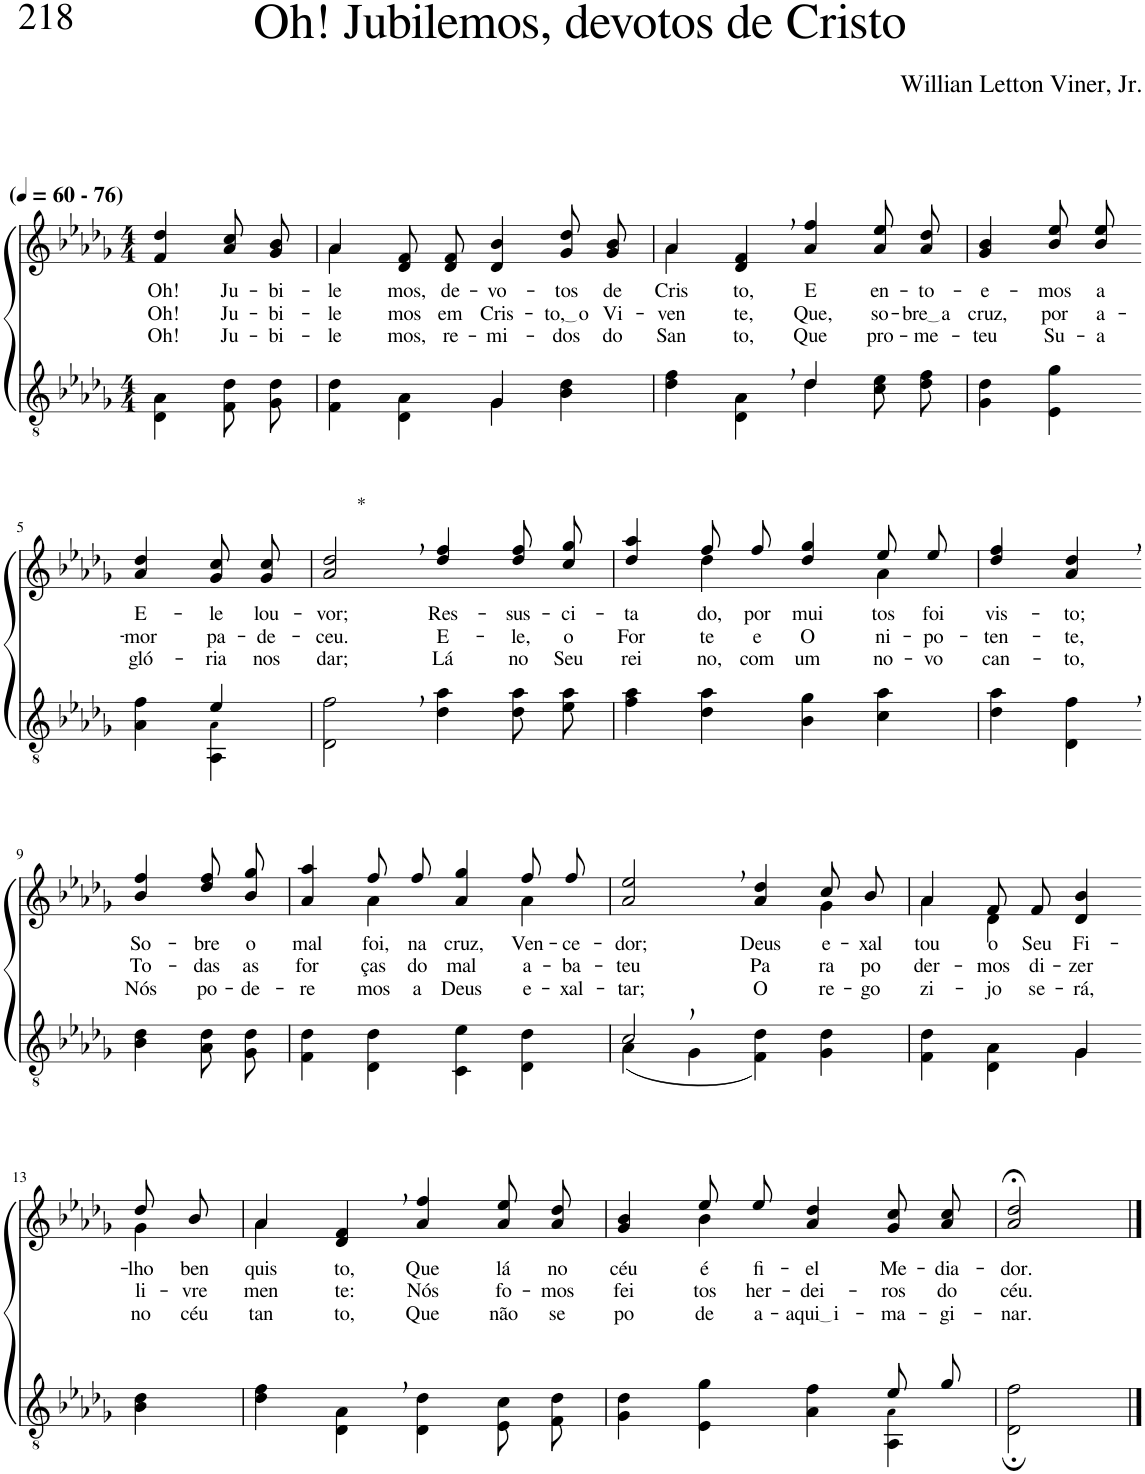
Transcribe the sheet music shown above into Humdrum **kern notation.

**kern	**kern	**text	**text	**text
*part2	*part1	*part1	*part1	*part1
*staff2	*staff1	*staff1	*staff1	*staff1
*I"Parte III e IV	*I"Parte I e II	*	*	*
*clefGv2	*clefG2	*	*	*
*Trd3c5	*Trd3c5	*	*	*
*k[b-e-a-d-g-]	*k[b-e-a-d-g-]	*	*	*
*M4/4	*M4/4	*	*	*
*MM60	*MM60	*	*	*
=1	=1	=1	=1	=1
!	!LO:TX:a:B:t=(	!	!	!
!	!LO:TX:a:B:t=- 76)	!	!	!
!	!	!LO:LY:b	!LO:LY:b	!LO:LY:b
4D-\ 4A-\	4f/ 4dd-/	Oh!	Oh!	Oh!
!	!	!LO:LY:b	!LO:LY:b	!LO:LY:b
8F/ 8d-/L	8a-/ 8cc/L	Ju-	Ju-	Ju-
!	!	!LO:LY:b	!LO:LY:b	!LO:LY:b
8G-/ 8d-/J	8g-/ 8b-/J	-bi-	-bi-	-bi-
=2	=2	=2	=2	=2
*^	*	*	*	*
!	!	!	!LO:LY:b	!LO:LY:b	!LO:LY:b
*	*	*^	*	*	*
4F\ 4d-\	2ryy	4a-\	4a-/	-le-	-le-	-le-
!	!	!	!	!LO:LY:b	!LO:LY:b	!LO:LY:b
4D-\ 4A-\	.	2.ryy	8d-/ 8f/L	-mos,	-mos	-mos,
!	!	!	!	!LO:LY:b	!LO:LY:b	!LO:LY:b
.	.	.	8d-/ 8f/J	de-	em	re-
!	!	!	!	!LO:LY:b	!LO:LY:b	!LO:LY:b
4G-\	4G-/	.	4d-/ 4b-/	-vo-	Cris-	-mi-
!	!	!	!	!LO:LY:b	!LO:LY:b	!LO:LY:b
4B-\ 4d-\	4ryy	.	8g-/ 8dd-/L	-tos	to, o	-dos
!	!	!	!	!LO:LY:b	!LO:LY:b	!LO:LY:b
.	.	.	8g-/ 8b-/J	de	Vi-	do
=3	=3	=3	=3	=3	=3	=3
!	!	!	!	!LO:LY:b	!LO:LY:b	!LO:LY:b
2ryy	4d-\ 4f\	4a-/	4a-\	Cris-	-ven-	San-
!	!	!	!	!LO:LY:b	!LO:LY:b	!LO:LY:b
.	4D-\ 4A-\	4d-/, 4f/,	2.ryy	-to,	-te,	-to,
!	!	!	!	!LO:LY:b	!LO:LY:b	!LO:LY:b
4d-/	4d-\	4a-/ 4ff/	.	E	Que,	Que
!	!	!	!	!LO:LY:b	!LO:LY:b	!LO:LY:b
4ryy	8c\ 8e-\L	8a-\ 8ee-\L	.	en-	so-	pro-
!	!	!	!	!LO:LY:b	!LO:LY:b	!LO:LY:b
.	8d-\ 8f\J	8a-\ 8dd-\J	.	-to-	bre a	-me-
*	*	*v	*v	*	*	*
=4	=4	=4	=4	=4	=4
!	!	!	!LO:LY:b	!LO:LY:b	!LO:LY:b
*v	*v	*	*	*	*
4G-\ 4d-\	4g-/ 4b-/	-e-	cruz,	-teu
!	!	!LO:LY:b	!LO:LY:b	!LO:LY:b
4E-\ 4g-\	8b-\ 8ee-\L	-mos	por	Su-
!	!	!LO:LY:b	!LO:LY:b	!LO:LY:b
.	8b-\ 8ee-\J	a	a-	-a
!!LO:LB:g=z
=5-	=5-	=5-	=5-	=5-
*^	*	*	*	*
!	!	!	!LO:LY:b	!LO:LY:b	!LO:LY:b
4ryy	4A-\ 4f\	4a-/ 4dd-/	E-	-mor	gló-
!	!	!	!LO:LY:b	!LO:LY:b	!LO:LY:b
4e-/	4AA-\ 4A-!\	8g-/ 8cc/L	-le	pa-	-ria
!	!	!	!LO:LY:b	!LO:LY:b	!LO:LY:b
.	.	8g-/ 8cc/J	lou-	-de-	nos
*v	*v	*	*	*	*
=6	=6	=6	=6	=6
!	!LO:TX:a:t=*	!	!	!
!	!	!LO:LY:b	!LO:LY:b	!LO:LY:b
2D-\, 2f\,	2a-/, 2dd-/,	-vor;	-ceu.	dar;
!	!	!LO:LY:b	!LO:LY:b	!LO:LY:b
4d-\ 4a-\	4dd-/ 4ff/	Res-	E-	Lá
!	!	!LO:LY:b	!LO:LY:b	!LO:LY:b
8d-\ 8a-\L	8dd-\ 8ff\L	-sus-	-le,	no
!	!	!LO:LY:b	!LO:LY:b	!LO:LY:b
8e-\ 8a-\J	8cc\ 8gg-\J	-ci-	o	Seu
=7	=7	=7	=7	=7
!	!	!LO:LY:b	!LO:LY:b	!LO:LY:b
*	*^	*	*	*
4f\ 4a-\	4dd-/ 4aa-/	4ryy	-ta-	For-	rei-
!	!	!	!LO:LY:b	!LO:LY:b	!LO:LY:b
4d-\ 4a-\	8ff/L	4dd-\	-do,	-te	-no,
!	!	!	!LO:LY:b	!LO:LY:b	!LO:LY:b
.	8ff/J	.	por	e	com
!	!	!	!LO:LY:b	!LO:LY:b	!LO:LY:b
4B-\ 4g-\	4dd-/ 4gg-/	4ryy	mui-	O-	um
!	!	!	!LO:LY:b	!LO:LY:b	!LO:LY:b
4c\ 4a-\	8ee-/L	4a-\	-tos	-ni-	no-
!	!	!	!LO:LY:b	!LO:LY:b	!LO:LY:b
.	8ee-/J	.	foi	-po-	-vo
*	*v	*v	*	*	*
=8	=8	=8	=8	=8
!	!	!LO:LY:b	!LO:LY:b	!LO:LY:b
4d-\ 4a-\	4dd-/ 4ff/	vis-	-ten-	can-
!	!	!LO:LY:b	!LO:LY:b	!LO:LY:b
4D-\, 4f\,	4a-/, 4dd-/,	-to;	-te,	-to,
!!LO:LB:g=z
=9-	=9-	=9-	=9-	=9-
!	!	!LO:LY:b	!LO:LY:b	!LO:LY:b
4B-\ 4d-\	4b-/ 4ff/	So-	To-	Nós
!	!	!LO:LY:b	!LO:LY:b	!LO:LY:b
8A-\ 8d-\L	8dd-\ 8ff\L	-bre	-das	po-
!	!	!LO:LY:b	!LO:LY:b	!LO:LY:b
8G-\ 8d-\J	8b-\ 8gg-\J	o	as	-de-
=10	=10	=10	=10	=10
!	!	!LO:LY:b	!LO:LY:b	!LO:LY:b
*	*^	*	*	*
4F\ 4d-\	4a-/ 4aa-/	4ryy	mal	for-	-re-
!	!	!	!LO:LY:b	!LO:LY:b	!LO:LY:b
4D-\ 4d-\	8ff/L	4a-\	foi,	-ças	-mos
!	!	!	!LO:LY:b	!LO:LY:b	!LO:LY:b
.	8ff/J	.	na	do	a
!	!	!	!LO:LY:b	!LO:LY:b	!LO:LY:b
4C\ 4e-\	4a-/ 4gg-/	4ryy	cruz,	mal	Deus
!	!	!	!LO:LY:b	!LO:LY:b	!LO:LY:b
4D-\ 4d-\	8ff/L	4a-\	Ven-	a-	e-
!	!	!	!LO:LY:b	!LO:LY:b	!LO:LY:b
.	8ff/J	.	-ce-	-ba-	-xal-
=11	=11	=11	=11	=11	=11
*^	*	*	*	*	*
!	!	!	!	!LO:LY:b	!LO:LY:b	!LO:LY:b
2c,/	(4A-\	2a-/, 2ee-/,	2.ryy	-dor;	-teu	-tar;
.	4G-\	.	.	.	.	.
!	!	!	!	!LO:LY:b	!LO:LY:b	!LO:LY:b
2ryy	4F\ 4d-\)	4a-/ 4dd-/	.	Deus	Pa-	O
!	!	!	!	!LO:LY:b	!LO:LY:b	!LO:LY:b
.	4G-\ 4d-\	8cc/L	4g-\	e-	-ra	re-
!	!	!	!	!LO:LY:b	!LO:LY:b	!LO:LY:b
.	.	8b-/J	.	-xal-	po-	-go-
=12	=12	=12	=12	=12	=12	=12
!	!	!	!	!LO:LY:b	!LO:LY:b	!LO:LY:b
4F\ 4d-\	2ryy	4a-/	4a-\	-tou	-der-	-zi-
!	!	!	!	!LO:LY:b	!LO:LY:b	!LO:LY:b
4D-\ 4A-\	.	8f/L	4d-\	o	-mos	-jo
!	!	!	!	!LO:LY:b	!LO:LY:b	!LO:LY:b
.	.	8f/J	.	Seu	di-	se-
!	!	!	!	!LO:LY:b	!LO:LY:b	!LO:LY:b
4G-\	4G-/	4d-/ 4b-/	4ryy	Fi-	-zer	-rá,
!!LO:LB:g=z	!!
=13-	=13-	=13-	=13-	=13-	=13-	=13-
!	!	!	!	!LO:LY:b	!LO:LY:b	!
!	!	!	!	!	!	!LO:LY:b
*v	*v	*	*	*	*	*
4B-\ 4d-\	8dd-/L	4g-\	.	.	no
!	!	!	!LO:LY:b	!LO:LY:b	!LO:LY:b
.	8b-/J	.	-ben-	-vre-	céu
=14	=14	=14	=14	=14	=14
!	!	!	!LO:LY:b	!LO:LY:b	!LO:LY:b
4d-\ 4f\	4a-/	4a-\	-quis-	-men-	tan-
!	!	!	!LO:LY:b	!LO:LY:b	!LO:LY:b
4D-\, 4A-\,	4d-/, 4f/,	2.ryy	-to,	-te:	-to,
!	!	!	!LO:LY:b	!LO:LY:b	!LO:LY:b
4D-\ 4d-\	4a-/ 4ff/	.	Que	Nós	Que
!	!	!	!LO:LY:b	!LO:LY:b	!LO:LY:b
8E-/ 8c/L	8a-\ 8ee-\L	.	lá	fo-	não
!	!	!	!LO:LY:b	!LO:LY:b	!LO:LY:b
8F/ 8d-/J	8a-\ 8dd-\J	.	no	-mos	se
=15	=15	=15	=15	=15	=15
*^	*	*	*	*	*
!	!	!	!	!LO:LY:b	!LO:LY:b	!LO:LY:b
4G-\ 4d-\	2.ryy	4g-/ 4b-/	4ryy	céu	fei-	po-
!	!	!	!	!LO:LY:b	!LO:LY:b	!LO:LY:b
4E-\ 4g-\	.	8ee-/L	4b-\	é	-tos	-de
!	!	!	!	!LO:LY:b	!LO:LY:b	!LO:LY:b
.	.	8ee-/J	.	fi-	her-	a-
!	!	!	!	!LO:LY:b	!LO:LY:b	!LO:LY:b
4A-\ 4f\	.	4a-/ 4dd-/	2ryy	-el	-dei-	aqui i
!	!	!	!	!LO:LY:b	!LO:LY:b	!LO:LY:b
8e-/L	4AA-\ 4A-!\	8g-/ 8cc/L	.	Me-	-ros	-ma-
!	!	!	!	!LO:LY:b	!LO:LY:b	!LO:LY:b
8g-/J	.	8a-/ 8cc/J	.	-dia-	do	-gi-
*v	*v	*	*	*	*	*
*	*v	*v	*	*	*
=16	=16	=16	=16	=16
!	!	!LO:LY:b	!LO:LY:b	!LO:LY:b
2D-\; 2f\;	2a-/;< 2dd-/;<	-dor.	céu.	-nar.
==	==	==	==	==
*-	*-	*-	*-	*-
